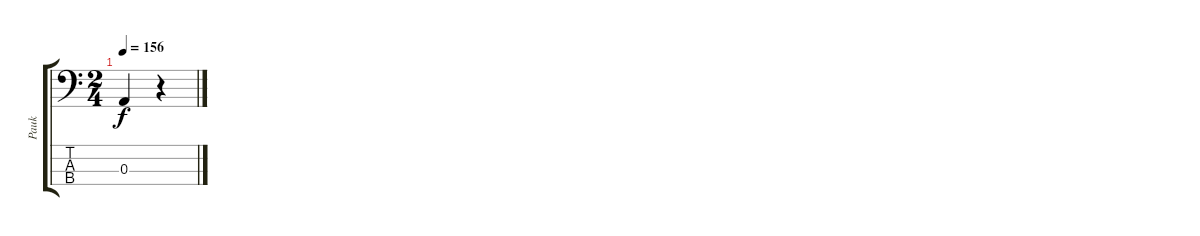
\track ("Pauk" "Pauk") {instrument electricbasspick}
\staff {score tabs}
\tuning (G2 D2 A1 E1) {hide}
\ts (2 4)
\tempo 156
\clef f4
\ks c
0.3.4{dy f} r.4
